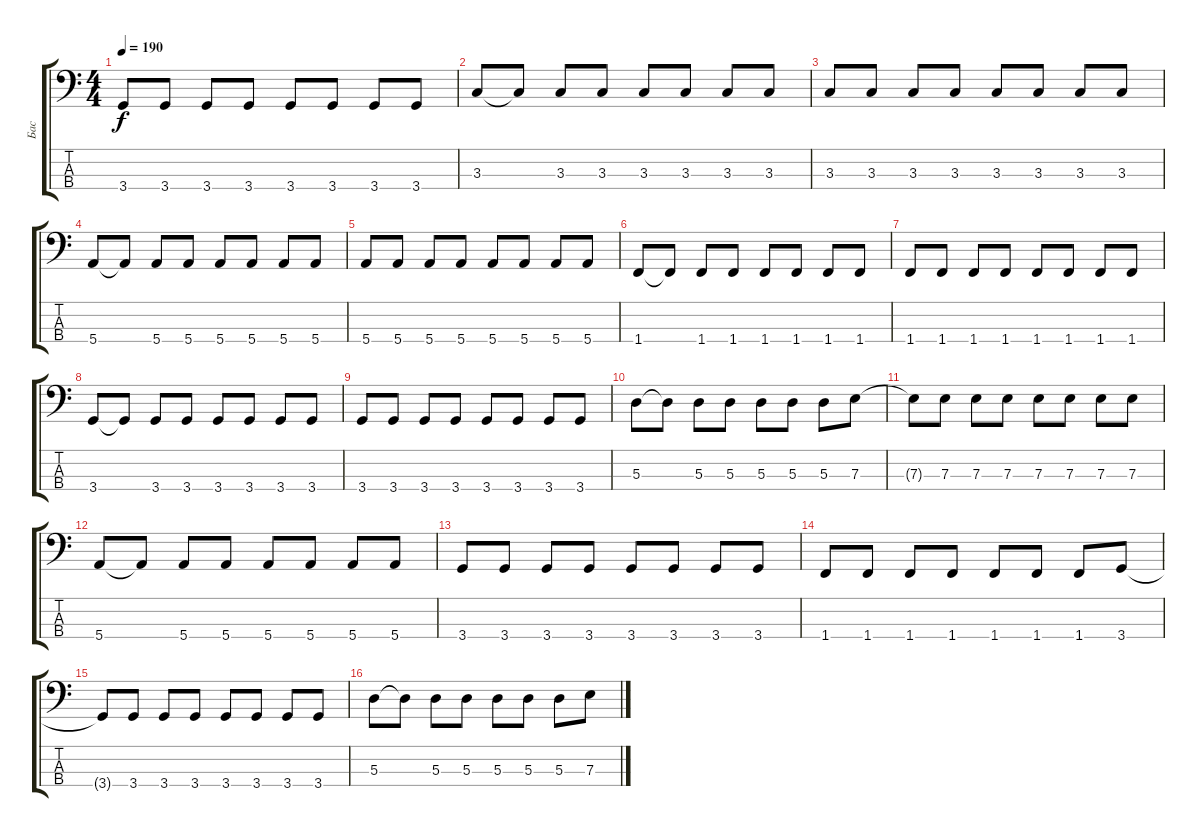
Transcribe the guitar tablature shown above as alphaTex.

\track ("Бас" "Бас") {instrument acousticguitarsteel}
\staff {score tabs}
\tuning (G2 D2 A1 E1) {hide}
\ts (4 4)
\tempo 190
\clef f4
\ks c
3.4.8{dy f} 3.4.8 3.4.8 3.4.8 3.4.8 3.4.8 3.4.8 3.4.8 |
3.3.8 3.3{t}.8 3.3.8 3.3.8 3.3.8 3.3.8 3.3.8 3.3.8 |
3.3.8 3.3.8 3.3.8 3.3.8 3.3.8 3.3.8 3.3.8 3.3.8 |
5.4.8 5.4{t}.8 5.4.8 5.4.8 5.4.8 5.4.8 5.4.8 5.4.8 |
5.4.8 5.4.8 5.4.8 5.4.8 5.4.8 5.4.8 5.4.8 5.4.8 |
1.4.8 1.4{t}.8 1.4.8 1.4.8 1.4.8 1.4.8 1.4.8 1.4.8 |
1.4.8 1.4.8 1.4.8 1.4.8 1.4.8 1.4.8 1.4.8 1.4.8 |
3.4.8 3.4{t}.8 3.4.8 3.4.8 3.4.8 3.4.8 3.4.8 3.4.8 |
3.4.8 3.4.8 3.4.8 3.4.8 3.4.8 3.4.8 3.4.8 3.4.8 |
5.3.8 5.3{t}.8 5.3.8 5.3.8 5.3.8 5.3.8 5.3.8 7.3.8 |
7.3{t}.8 7.3.8 7.3.8 7.3.8 7.3.8 7.3.8 7.3.8 7.3.8 |
5.4.8 5.4{t}.8 5.4.8 5.4.8 5.4.8 5.4.8 5.4.8 5.4.8 |
3.4.8 3.4.8 3.4.8 3.4.8 3.4.8 3.4.8 3.4.8 3.4.8 |
1.4.8 1.4.8 1.4.8 1.4.8 1.4.8 1.4.8 1.4.8 3.4.8 |
3.4{t}.8 3.4.8 3.4.8 3.4.8 3.4.8 3.4.8 3.4.8 3.4.8 |
5.3.8 5.3{t}.8 5.3.8 5.3.8 5.3.8 5.3.8 5.3.8 7.3.8
